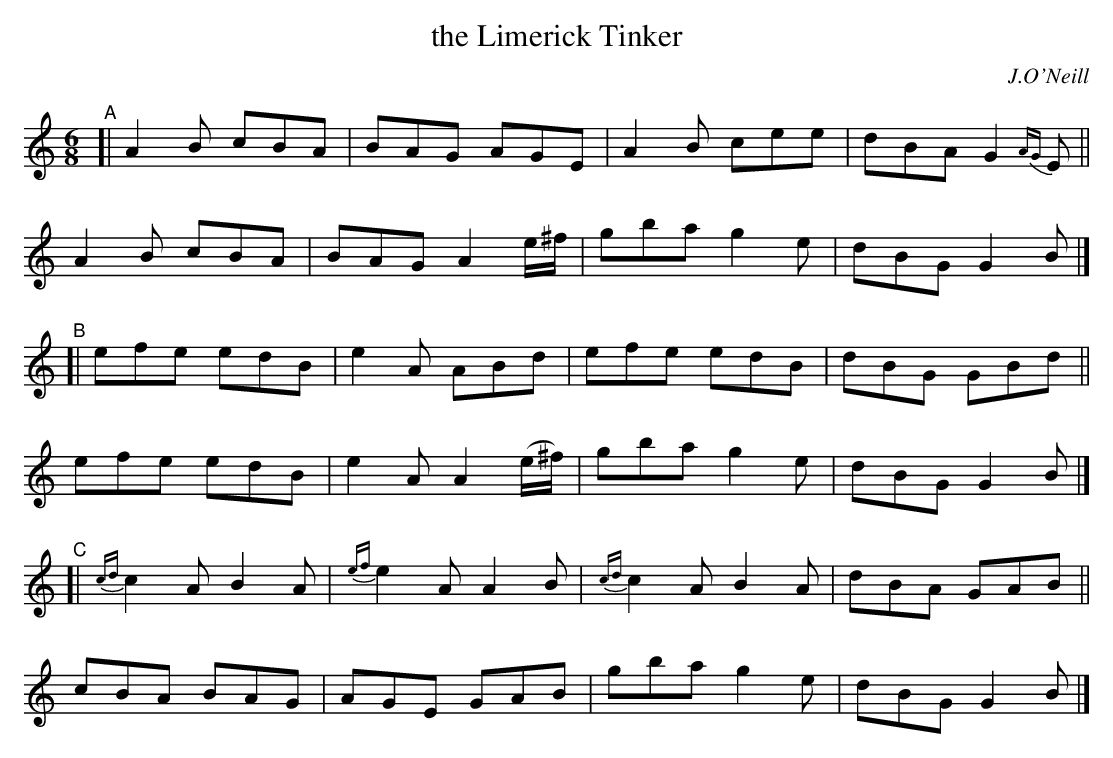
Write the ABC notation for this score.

X:1
T: the Limerick Tinker
O: J.O'Neill
M: 6/8
L: 1/8
K: Am
"^A"[|\
A2B cBA | BAG AGE | A2B cee | dBA G2{AG}E ||
A2B cBA | BAG A2e/^f/ | gba g2e | dBG G2B |]
"^B"[|\
efe edB | e2A ABd | efe edB | dBG GBd ||
efe edB | e2A A2(e/^f/) | gba g2e | dBG G2B |]
"^C"[|\
{cd}c2A B2A | {ef}e2A A2B | {cd}c2A B2A | dBA GAB ||
cBA BAG | AGE GAB | gba g2e | dBG G2B |]
